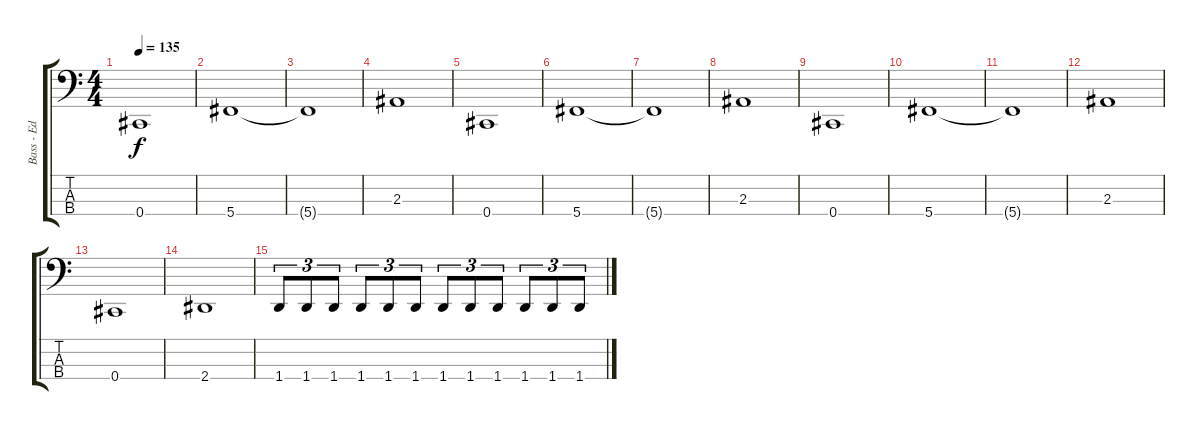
\track ("Bass - Ed" "Bass - Ed") {instrument electricbasspick}
\staff {score tabs}
\tuning (Gb2 Db2 Ab1 Db1) {hide}
\ts (4 4)
\tempo 135
\clef f4
\ks c
0.4.1{dy f} |
5.4.1 |
5.4{t}.1 |
2.3.1 |
0.4.1 |
5.4.1 |
5.4{t}.1 |
2.3.1 |
0.4.1 |
5.4.1 |
5.4{t}.1 |
2.3.1 |
0.4.1 |
2.4.1 |
1.4.8{tu (3 2)} 1.4.8{tu (3 2)} 1.4.8{tu (3 2)} 1.4.8{tu (3 2)} 1.4.8{tu (3 2)} 1.4.8{tu (3 2)} 1.4.8{tu (3 2)} 1.4.8{tu (3 2)} 1.4.8{tu (3 2)} 1.4.8{tu (3 2)} 1.4.8{tu (3 2)} 1.4.8{tu (3 2)}
